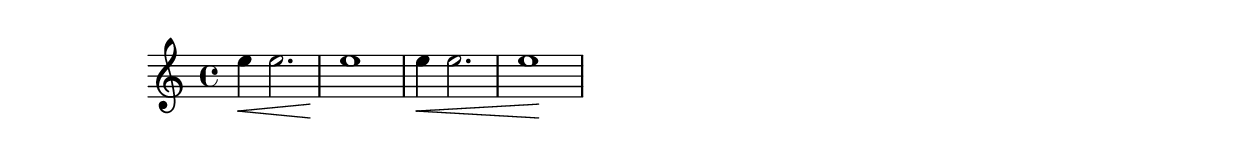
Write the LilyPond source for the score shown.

%% Do not edit this file; it is automatically
%% generated from LSR http://lsr.dsi.unimi.it
%% This file is in the public domain.
\version "2.13.29"

\header {
  lsrtags = "expressive-marks, tweaks-and-overrides"

%% Translation of GIT committish: 0b55335aeca1de539bf1125b717e0c21bb6fa31b
  texidoces = "
Si la nota que da fin a un regulador cae sobre la primera parte de
un compás, el regulador se detiene en la línea divisoria
inmediatamente precedente.  Se puede controlar este comportamiento
sobreescribiendo la propiedad @code{'to-barline}.

"
  doctitlees = "Establecer el comportamiento de los reguladores en las barras de compás"

%% Translation of GIT committish: 0a868be38a775ecb1ef935b079000cebbc64de40
texidocde = "
Wenn die Note, an welcher eine Crescendo-Klammer endet, die erste Note
eines Taktes ist, wird die Klammer an der vorhergehenden Tatklinie
beendet.  Dieses Verhalten kann auch mit der Eigenschaft
@code{'to-barline} geändert werden:
"
  doctitlede = "Das Verhalten von Crescendo-Klammern an Taktlinien beeinflussen"
%% Translation of GIT committish: 217cd2b9de6e783f2a5c8a42be9c70a82195ad20
  texidocfr = "
En principe, un soufflet -- (de)crescendo imprimé sous forme graphique --
commence au bord gauche de la note de départ, et se termine au
bord droit de la note d'arrivée.  Cependant, si la note d'arrivée
est sur un premier temps, le soufflet s'arrêtera au niveau de la
barre de mesure qui la précède.  Ce comportement peut être annulé
en assignant @emph{faux} (@code{#f}) à la propriété @code{'to-barline} :

"
  doctitlefr = "Soufflets et barres de mesure"


  texidoc = "
If the note which ends a hairpin falls on a downbeat, the hairpin stops
at the bar line immediately preceding.  This behavior can be controlled
by overriding the @code{'to-barline} property.

"
  doctitle = "Setting hairpin behavior at bar lines"
} % begin verbatim

\relative c'' {
  e4\< e2.
  e1\!
  \override Hairpin #'to-barline = ##f
  e4\< e2.
  e1\!
}
